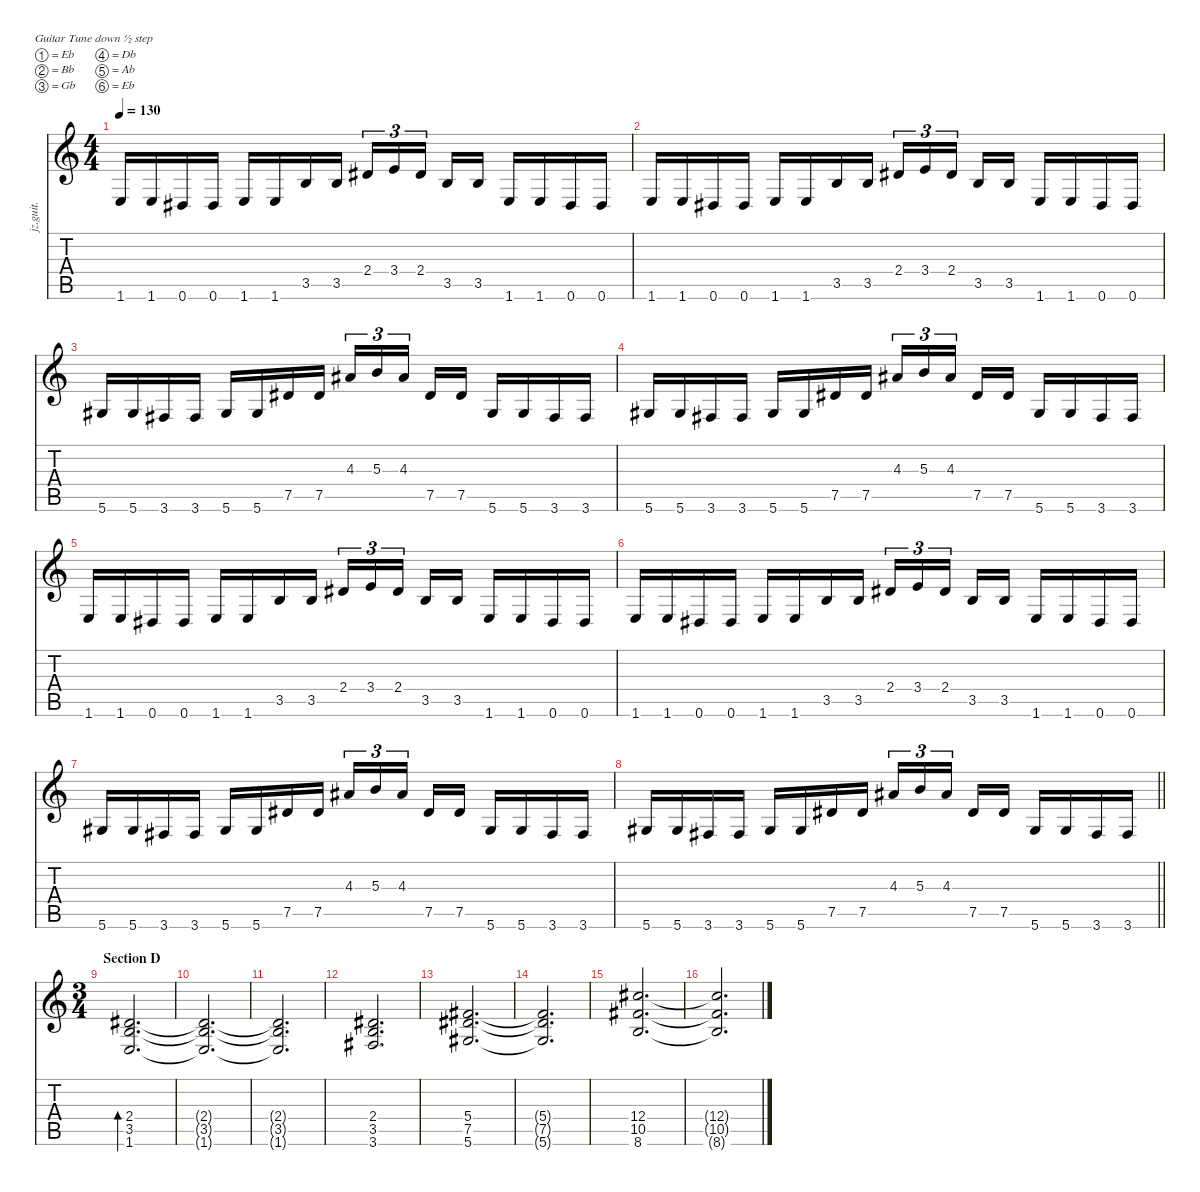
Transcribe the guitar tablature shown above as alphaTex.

\defaultSystemsLayout 4
\hideDynamics
\bracketExtendMode nobrackets
\otherSystemsTrackNameOrientation horizontal
\track ("Track 1" "jz.guit.") {instrument electricguitarjazz}
\staff {score tabs}
\tuning (Eb4 Bb3 Gb3 Db3 Ab2 Eb2)
\ts (4 4)
\tempo 130
\clef g2
\ks c
1.6.16{dy f beam Up} 1.6.16{beam Up} 0.6{acc #}.16{beam Up} 0.6{acc #}.16{beam Up} 1.6.16{beam Up} 1.6.16{beam Up} 3.5.16{beam Up} 3.5.16{beam Up} 2.4{acc #}.16{tu (3 2) beam Up} 3.4.16{tu (3 2) beam Up} 2.4{acc #}.16{tu (3 2) beam Up} 3.5.16{beam Up} 3.5.16{beam Up} 1.6.16{beam Up} 1.6.16{beam Up} 0.6{acc #}.16{beam Up} 0.6{acc #}.16{beam Up} |
1.6.16{beam Up} 1.6.16{beam Up} 0.6{acc #}.16{beam Up} 0.6{acc #}.16{beam Up} 1.6.16{beam Up} 1.6.16{beam Up} 3.5.16{beam Up} 3.5.16{beam Up} 2.4{acc #}.16{tu (3 2) beam Up} 3.4.16{tu (3 2) beam Up} 2.4{acc #}.16{tu (3 2) beam Up} 3.5.16{beam Up} 3.5.16{beam Up} 1.6.16{beam Up} 1.6.16{beam Up} 0.6{acc #}.16{beam Up} 0.6{acc #}.16{beam Up} |
5.6{acc #}.16{beam Up} 5.6{acc #}.16{beam Up} 3.6{acc #}.16{beam Up} 3.6{acc #}.16{beam Up} 5.6{acc #}.16{beam Up} 5.6{acc #}.16{beam Up} 7.5{acc #}.16{beam Up} 7.5{acc #}.16{beam Up} 4.3{acc #}.16{tu (3 2) beam Up} 5.3.16{tu (3 2) beam Up} 4.3{acc #}.16{tu (3 2) beam Up} 7.5{acc #}.16{beam Up} 7.5{acc #}.16{beam Up} 5.6{acc #}.16{beam Up} 5.6{acc #}.16{beam Up} 3.6{acc #}.16{beam Up} 3.6{acc #}.16{beam Up} |
5.6{acc #}.16{beam Up} 5.6{acc #}.16{beam Up} 3.6{acc #}.16{beam Up} 3.6{acc #}.16{beam Up} 5.6{acc #}.16{beam Up} 5.6{acc #}.16{beam Up} 7.5{acc #}.16{beam Up} 7.5{acc #}.16{beam Up} 4.3{acc #}.16{tu (3 2) beam Up} 5.3.16{tu (3 2) beam Up} 4.3{acc #}.16{tu (3 2) beam Up} 7.5{acc #}.16{beam Up} 7.5{acc #}.16{beam Up} 5.6{acc #}.16{beam Up} 5.6{acc #}.16{beam Up} 3.6{acc #}.16{beam Up} 3.6{acc #}.16{beam Up} |
1.6.16{beam Up} 1.6.16{beam Up} 0.6{acc #}.16{beam Up} 0.6{acc #}.16{beam Up} 1.6.16{beam Up} 1.6.16{beam Up} 3.5.16{beam Up} 3.5.16{beam Up} 2.4{acc #}.16{tu (3 2) beam Up} 3.4.16{tu (3 2) beam Up} 2.4{acc #}.16{tu (3 2) beam Up} 3.5.16{beam Up} 3.5.16{beam Up} 1.6.16{beam Up} 1.6.16{beam Up} 0.6{acc #}.16{beam Up} 0.6{acc #}.16{beam Up} |
1.6.16{beam Up} 1.6.16{beam Up} 0.6{acc #}.16{beam Up} 0.6{acc #}.16{beam Up} 1.6.16{beam Up} 1.6.16{beam Up} 3.5.16{beam Up} 3.5.16{beam Up} 2.4{acc #}.16{tu (3 2) beam Up} 3.4.16{tu (3 2) beam Up} 2.4{acc #}.16{tu (3 2) beam Up} 3.5.16{beam Up} 3.5.16{beam Up} 1.6.16{beam Up} 1.6.16{beam Up} 0.6{acc #}.16{beam Up} 0.6{acc #}.16{beam Up} |
5.6{acc #}.16{beam Up} 5.6{acc #}.16{beam Up} 3.6{acc #}.16{beam Up} 3.6{acc #}.16{beam Up} 5.6{acc #}.16{beam Up} 5.6{acc #}.16{beam Up} 7.5{acc #}.16{beam Up} 7.5{acc #}.16{beam Up} 4.3{acc #}.16{tu (3 2) beam Up} 5.3.16{tu (3 2) beam Up} 4.3{acc #}.16{tu (3 2) beam Up} 7.5{acc #}.16{beam Up} 7.5{acc #}.16{beam Up} 5.6{acc #}.16{beam Up} 5.6{acc #}.16{beam Up} 3.6{acc #}.16{beam Up} 3.6{acc #}.16{beam Up} |
\barLineRight lightlight
5.6{acc #}.16{beam Up} 5.6{acc #}.16{beam Up} 3.6{acc #}.16{beam Up} 3.6{acc #}.16{beam Up} 5.6{acc #}.16{beam Up} 5.6{acc #}.16{beam Up} 7.5{acc #}.16{beam Up} 7.5{acc #}.16{beam Up} 4.3{acc #}.16{tu (3 2) beam Up} 5.3.16{tu (3 2) beam Up} 4.3{acc #}.16{tu (3 2) beam Up} 7.5{acc #}.16{beam Up} 7.5{acc #}.16{beam Up} 5.6{acc #}.16{beam Up} 5.6{acc #}.16{beam Up} 3.6{acc #}.16{beam Up} 3.6{acc #}.16{beam Up} |
\ts (3 4)
\beaming (8 2 2 2)
\section ("" "Section D")
(2.4{acc #} 3.5 1.6).2{d bd 60 beam Up} |
(2.4{t acc #} 3.5{t} 1.6{t}).2{d beam Up} |
(2.4{t acc #} 3.5{t} 1.6{t}).2{d beam Up} |
(2.4{acc #} 3.5 3.6{acc #}).2{d beam Up} |
(5.4{acc #} 7.5{acc #} 5.6{acc #}).2{d beam Up} |
(5.4{t acc #} 7.5{t acc #} 5.6{t acc #}).2{d beam Up} |
(12.4{acc #} 10.5{acc #} 8.6).2{d beam Up} |
(12.4{t acc #} 10.5{t acc #} 8.6{t}).2{d beam Up}
